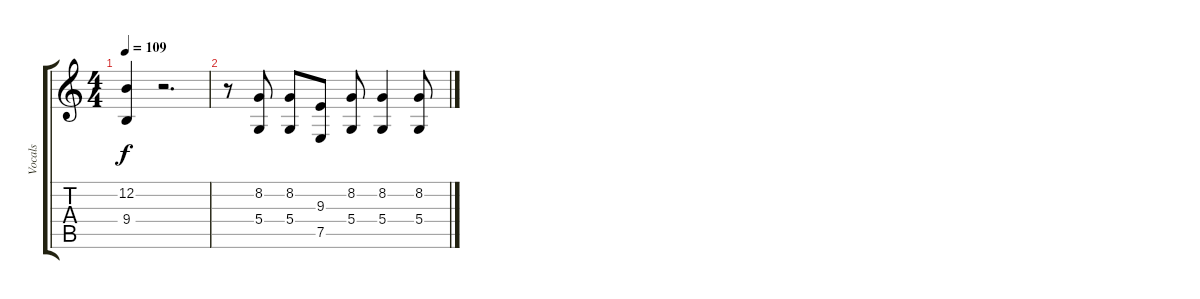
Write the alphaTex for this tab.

\track ("Vocals" "Vocals") {instrument viola}
\staff {score tabs}
\tuning (E4 B3 G3 D3 A2 E2) {hide}
\ts (4 4)
\tempo 109
\clef g2
\ks c
(12.2 9.4).4{dy f} r.2{d} |
r.8 (8.2 5.4).8 (8.2 5.4).8 (9.3 7.5).8 (8.2 5.4).8 (8.2 5.4).4 (8.2 5.4).8
